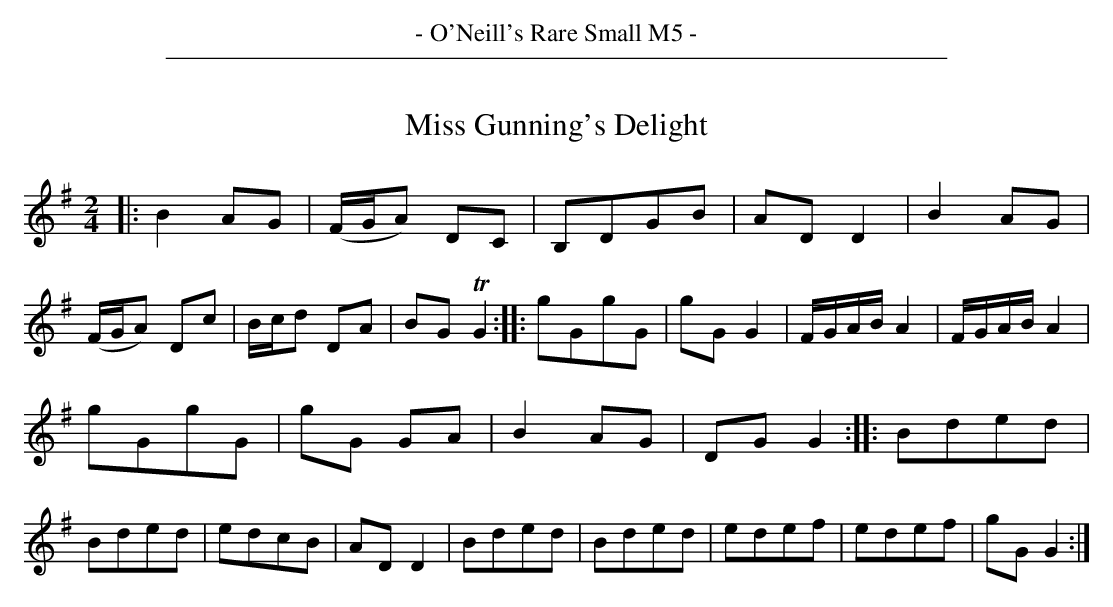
X:1
T: Miss Gunning's Delight
M: 2/4
L: 1/8
K: G
|:\
B2AG | (F/G/A) DC | B,DGB | ADD2 |\
B2AG | (F/G/A) Dc | B/c/d DA | BG TG2 ::\
gGgG | gG G2 | F/G/A/B/ A2 |F/G/A/B/ A2 |
gGgG | gG GA | B2AG | DG G2 ::\
Bded | Bded | edcB | ADD2 |\
Bded | Bded | edef | edef | gG G2 :|
